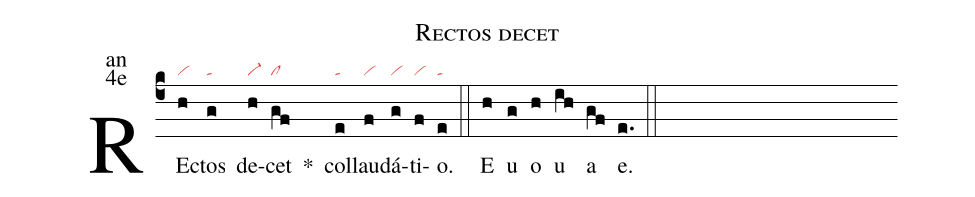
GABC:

name:Rectos decet;
office-part:an;
mode:4e;
nabc-lines:1;
%%
(c4) REc(h|vi)tos(g|ta) de(h|vi-)cet(gf|cl) *() col(e|ta)lau(f|vi)dá(g|vi)ti(f|vi)o.(e|ta) (::)
<eu>E(h) u(g) o(h) u(ih) a(gf) e.</eu>(e.) (::)
